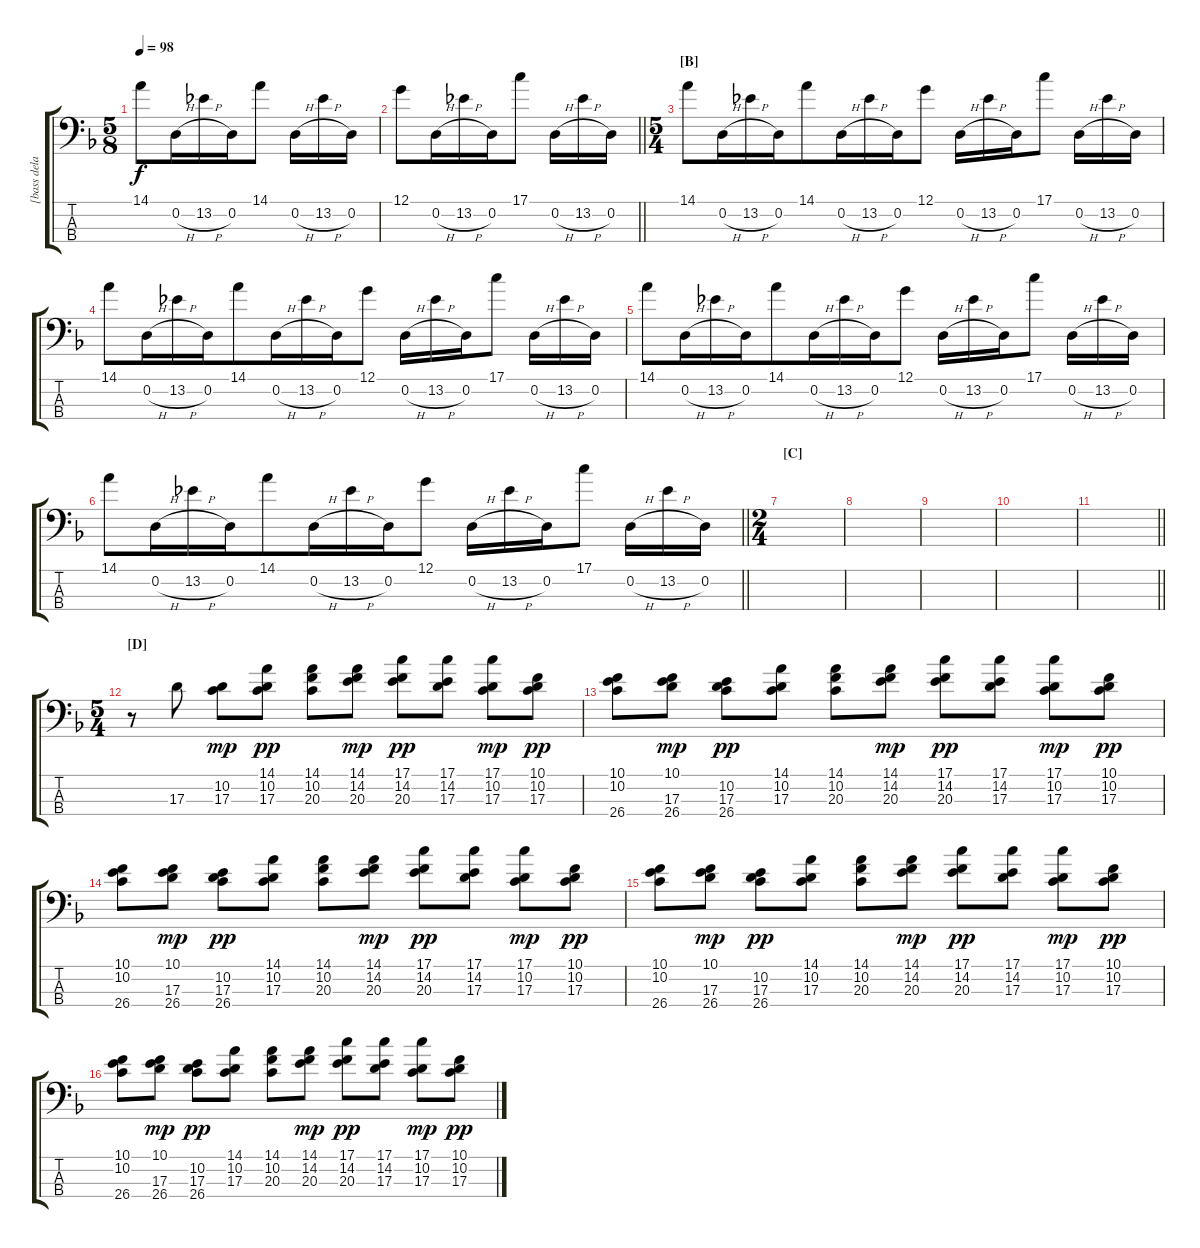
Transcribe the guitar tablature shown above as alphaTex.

\track ("[bass delay effect]" "[bass dela") {instrument electricbasspick}
\staff {score tabs}
\tuning (G2 D2 A1 D1) {hide}
\ts (5 8)
\tempo 98
\clef f4
\ks dminor
14.1.8{dy f} 0.2{h}.16 13.2{h}.16{beam merge} 0.2.16 14.1.8 0.2{h}.16{beam merge} 13.2{h}.16 0.2.16 |
\barLineRight lightlight
12.1.8 0.2{h}.16 13.2{h}.16{beam merge} 0.2.16 17.1.8 0.2{h}.16{beam merge} 13.2{h}.16 0.2.16 |
\ts (5 4)
\section ("" "[B]")
14.1.8 0.2{h}.16 13.2{h}.16{beam merge} 0.2.16 14.1.8 0.2{h}.16{beam merge} 13.2{h}.16 0.2.16 12.1.8 0.2{h}.16 13.2{h}.16{beam merge} 0.2.16 17.1.8 0.2{h}.16{beam merge} 13.2{h}.16 0.2.16 |
14.1.8 0.2{h}.16 13.2{h}.16{beam merge} 0.2.16 14.1.8 0.2{h}.16{beam merge} 13.2{h}.16 0.2.16 12.1.8 0.2{h}.16 13.2{h}.16{beam merge} 0.2.16 17.1.8 0.2{h}.16{beam merge} 13.2{h}.16 0.2.16 |
14.1.8 0.2{h}.16 13.2{h}.16{beam merge} 0.2.16 14.1.8 0.2{h}.16{beam merge} 13.2{h}.16 0.2.16 12.1.8 0.2{h}.16 13.2{h}.16{beam merge} 0.2.16 17.1.8 0.2{h}.16{beam merge} 13.2{h}.16 0.2.16 |
\barLineRight lightlight
14.1.8 0.2{h}.16 13.2{h}.16{beam merge} 0.2.16 14.1.8 0.2{h}.16{beam merge} 13.2{h}.16 0.2.16 12.1.8 0.2{h}.16 13.2{h}.16{beam merge} 0.2.16 17.1.8 0.2{h}.16{beam merge} 13.2{h}.16 0.2.16 |
\ts (2 4)
\section ("" "[C]")
|
|
|
|
\barLineRight lightlight
|
\ts (5 4)
\section ("" "[D]")
r.8 17.3.8 (10.2 17.3).8{dy mp} (14.1 10.2 17.3).8{dy pp} (14.1 10.2 20.3).8 (14.1 14.2 20.3).8{dy mp} (17.1 14.2 20.3).8{dy pp} (17.1 14.2 17.3).8 (17.1 10.2 17.3).8{dy mp} (10.1 10.2 17.3).8{dy pp} |
(10.1 10.2 26.4).8 (10.1 17.3 26.4).8{dy mp} (10.2 17.3 26.4).8{dy pp} (14.1 10.2 17.3).8 (14.1 10.2 20.3).8 (14.1 14.2 20.3).8{dy mp} (17.1 14.2 20.3).8{dy pp} (17.1 14.2 17.3).8 (17.1 10.2 17.3).8{dy mp} (10.1 10.2 17.3).8{dy pp} |
(10.1 10.2 26.4).8 (10.1 17.3 26.4).8{dy mp} (10.2 17.3 26.4).8{dy pp} (14.1 10.2 17.3).8 (14.1 10.2 20.3).8 (14.1 14.2 20.3).8{dy mp} (17.1 14.2 20.3).8{dy pp} (17.1 14.2 17.3).8 (17.1 10.2 17.3).8{dy mp} (10.1 10.2 17.3).8{dy pp} |
(10.1 10.2 26.4).8 (10.1 17.3 26.4).8{dy mp} (10.2 17.3 26.4).8{dy pp} (14.1 10.2 17.3).8 (14.1 10.2 20.3).8 (14.1 14.2 20.3).8{dy mp} (17.1 14.2 20.3).8{dy pp} (17.1 14.2 17.3).8 (17.1 10.2 17.3).8{dy mp} (10.1 10.2 17.3).8{dy pp} |
(10.1 10.2 26.4).8 (10.1 17.3 26.4).8{dy mp} (10.2 17.3 26.4).8{dy pp} (14.1 10.2 17.3).8 (14.1 10.2 20.3).8 (14.1 14.2 20.3).8{dy mp} (17.1 14.2 20.3).8{dy pp} (17.1 14.2 17.3).8 (17.1 10.2 17.3).8{dy mp} (10.1 10.2 17.3).8{dy pp}
